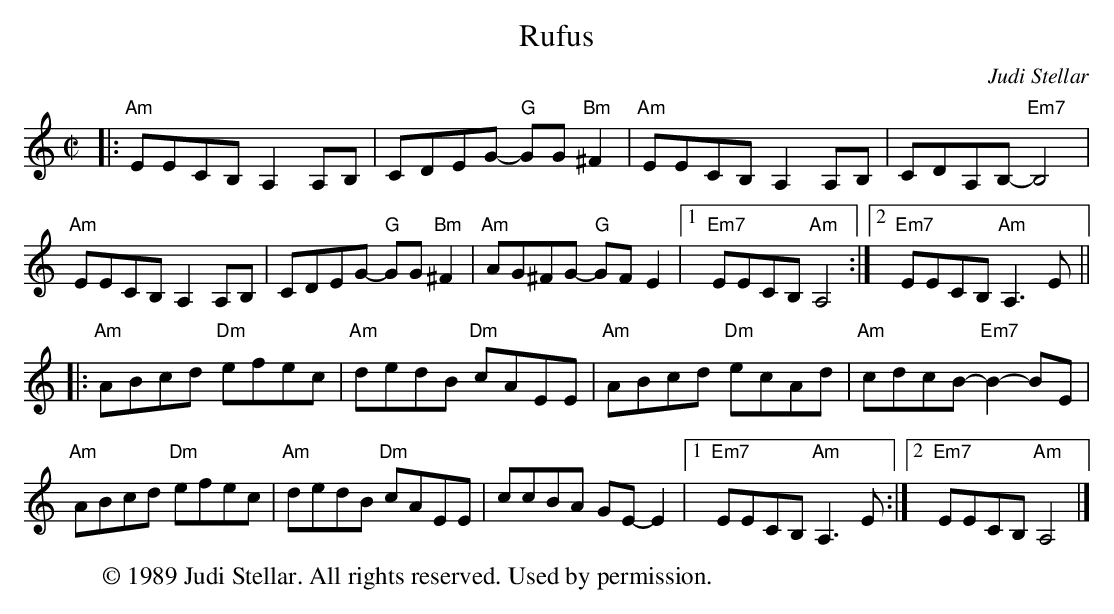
X:1
T:Rufus
C:Judi Stellar
M:C|
K:Am
|:"Am"EECB, A,2 A,B, | CDEG- "G"GG "Bm" ^F2| "Am"EECB, A,2 A,B, | CDA,B,-"Em7" B,4|
"Am"EECB, A,2 A,B, | CDEG- "G"GG "Bm" ^F2| "Am"AG^FG- "G"GF E2 |1"Em7" EECB, "Am"A,4:|2"Em7" EECB, "Am"A,3 E||
|:"Am"ABcd "Dm"efec | "Am"dedB "Dm"cAEE| "Am"ABcd "Dm"ecAd|"Am"cdcB-"Em7"B2-BE|
"Am"ABcd "Dm"efec | "Am"dedB "Dm"cAEE| ccBA GE-E2 |1"Em7" EECB, "Am"A,3 E:|2"Em7" EECB, "Am"A,4|]
W: © 1989 Judi Stellar. All rights reserved. Used by permission.
